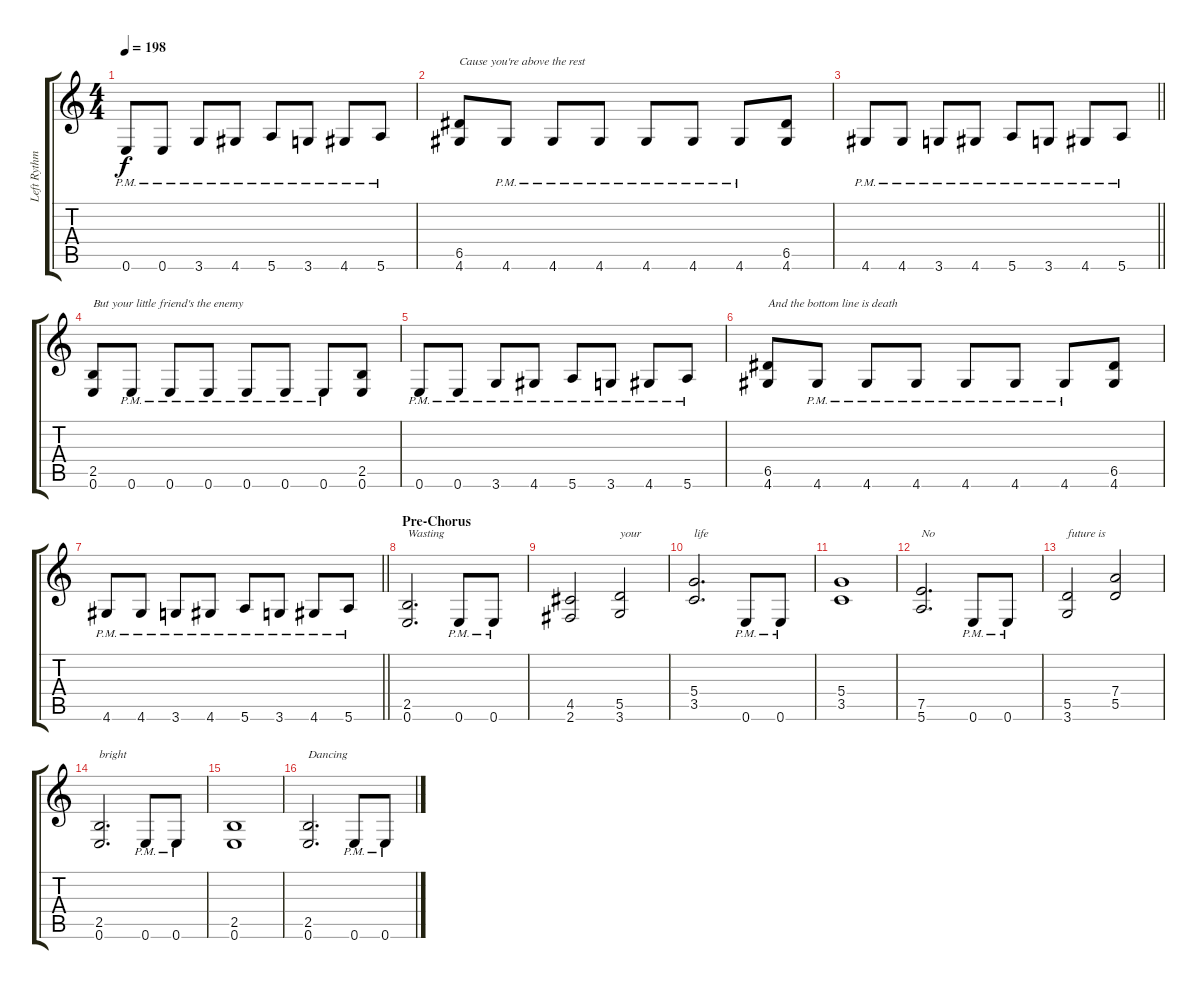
\track ("Left Rythm Guitar" "Left Rythm") {instrument distortionguitar}
\staff {score tabs}
\tuning (E4 B3 G3 D3 A2 E2) {hide}
\ts (4 4)
\tempo 198
\clef g2
\ks c
0.6{pm}.8{dy f} 0.6{pm}.8 3.6{pm}.8 4.6{pm}.8 5.6{pm}.8 3.6{pm}.8 4.6{pm}.8 5.6{pm}.8 |
(6.5 4.6).8{txt "Cause you're above the rest"} 4.6{pm}.8 4.6{pm}.8 4.6{pm}.8 4.6{pm}.8 4.6{pm}.8 4.6{pm}.8 (6.5 4.6).8 |
\barLineRight lightlight
4.6{pm}.8 4.6{pm}.8 3.6{pm}.8 4.6{pm}.8 5.6{pm}.8 3.6{pm}.8 4.6{pm}.8 5.6{pm}.8 |
(2.5 0.6).8{txt "But your little friend's the enemy"} 0.6{pm}.8 0.6{pm}.8 0.6{pm}.8 0.6{pm}.8 0.6{pm}.8 0.6{pm}.8 (2.5 0.6).8 |
0.6{pm}.8 0.6{pm}.8 3.6{pm}.8 4.6{pm}.8 5.6{pm}.8 3.6{pm}.8 4.6{pm}.8 5.6{pm}.8 |
(6.5 4.6).8{txt "And the bottom line is death"} 4.6{pm}.8 4.6{pm}.8 4.6{pm}.8 4.6{pm}.8 4.6{pm}.8 4.6{pm}.8 (6.5 4.6).8 |
\barLineRight lightlight
4.6{pm}.8 4.6{pm}.8 3.6{pm}.8 4.6{pm}.8 5.6{pm}.8 3.6{pm}.8 4.6{pm}.8 5.6{pm}.8 |
\section ("" "Pre-Chorus")
(2.5 0.6).2{d txt "Wasting "} 0.6{pm}.8 0.6{pm}.8 |
(4.5 2.6).2 (5.5 3.6).2{txt "your "} |
(5.4 3.5).2{d txt "life"} 0.6{pm}.8 0.6{pm}.8 |
(5.4 3.5).1 |
(7.5 5.6).2{d txt "No "} 0.6{pm}.8 0.6{pm}.8 |
(5.5 3.6).2{txt "future is "} (7.4 5.5).2 |
(2.5 0.6).2{d txt "bright"} 0.6{pm}.8 0.6{pm}.8 |
(2.5 0.6).1 |
(2.5 0.6).2{d txt "Dancing "} 0.6{pm}.8 0.6{pm}.8
